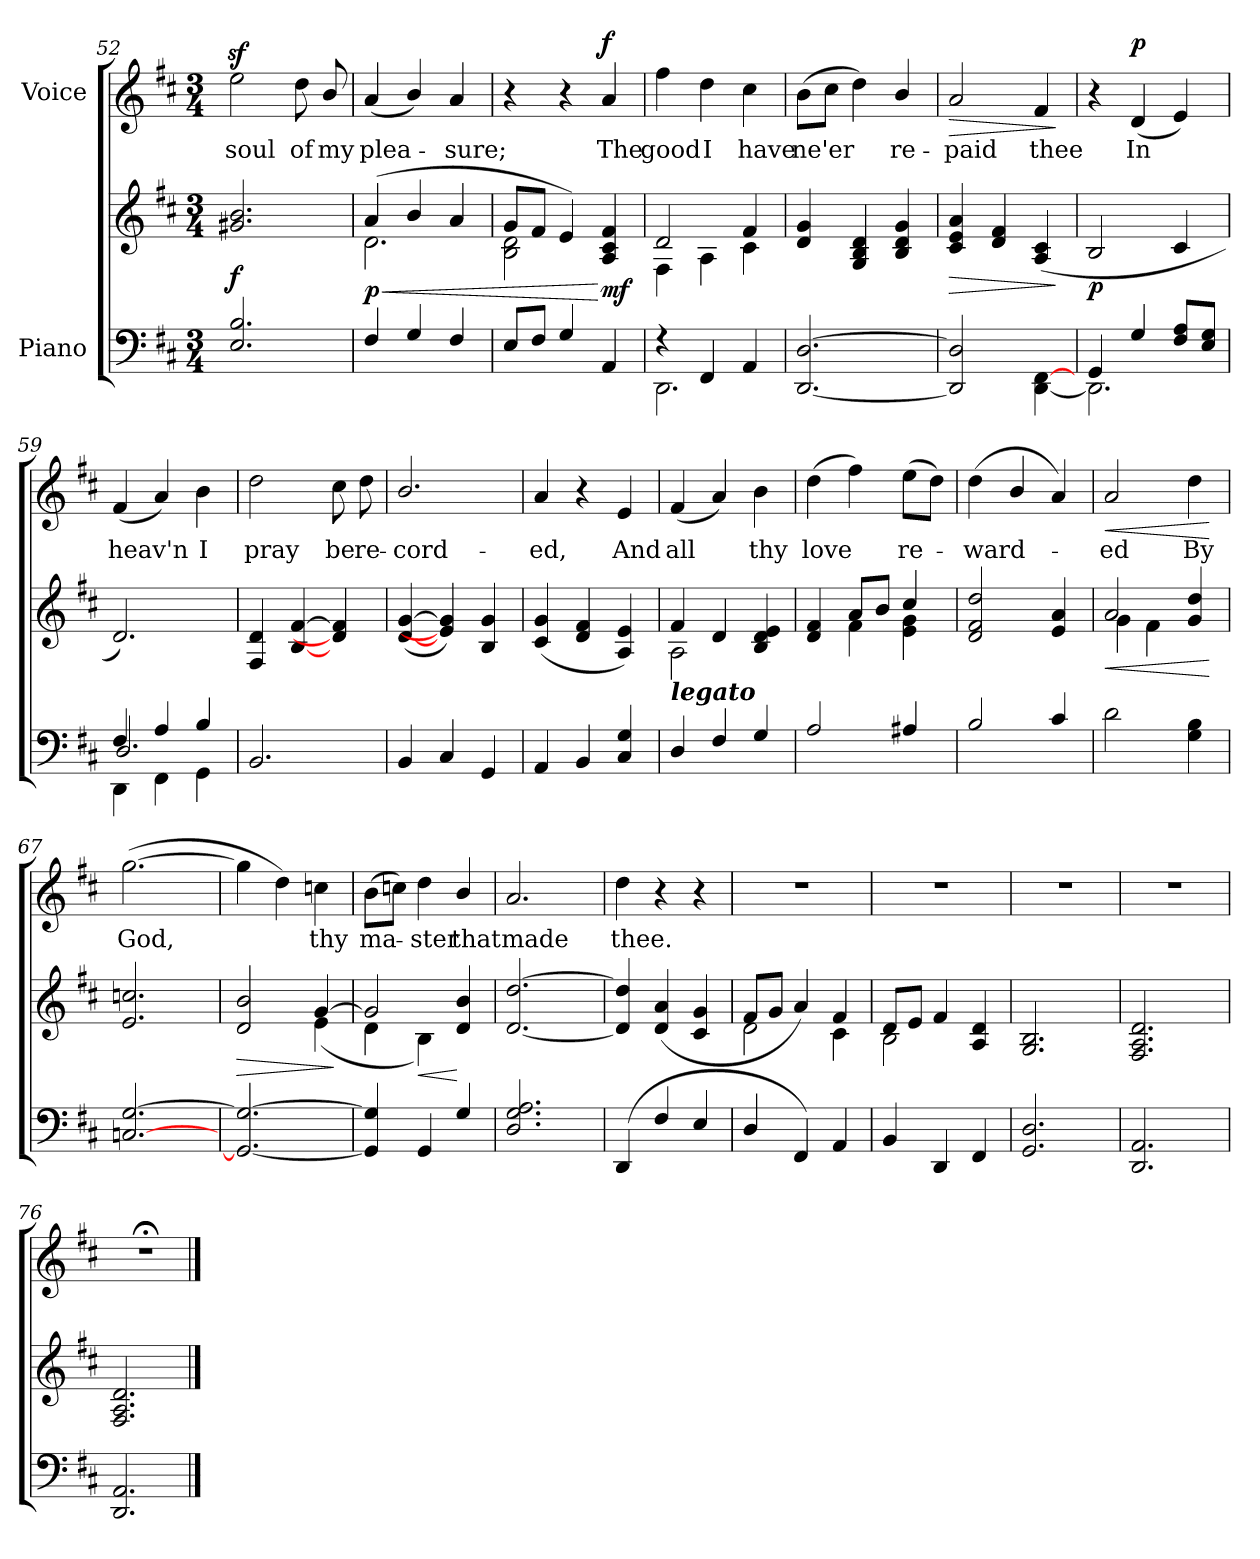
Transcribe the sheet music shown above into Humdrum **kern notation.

**kern	**kern	**dynam	**kern	**text	**dynam
*part2	*part2	*part2	*part1	*part1	*part1
*staff3	*staff2	*staff2/3	*staff1	*staff1	*staff1
*I"Piano	*	*	*I"Voice	*	*
*clefF4	*clefG2	*	*clefG2	*	*
*k[f#c#]	*k[f#c#]	*	*k[f#c#]	*	*
*D:	*D:	*	*D:	*	*
*M3/4	*M3/4	*	*M3/4	*	*
=52	=52	=52	=52	=52	=52
*^	*	*	*	*	*
!	!LO:N:vis=1	!	!LO:DY:a=2	!	!LO:LY:b	!
*	*	*^	*	*	*	*
2.E 2.B	2.ryy	2.g#X/ 2.b/	2ryy	f	2eez>	soul	.
!	!	!	!	!	!	!LO:LY:b	!
.	.	.	4ryy	.	8dd	of	.
!	!	!	!	!	!	!LO:LY:b	!
.	.	.	.	.	8b/	my	.
=53	=53	=53	=53	=53	=53	=53	=53
!	!LO:N:vis=1	!	!	!LO:HP:b	!	!LO:LY:b	!
!	!	!	!	!LO:DY:n=1:b	!	!	!
4F#	2.ryy	(>4a/	2.d\	< p	(<4a	plea-	.
4G	.	4b/	.	.	4b/)	.	.
!	!	!	!	!	!	!LO:LY:b	!
4F#	.	4a/	.	.	4a	sure;	.
=54	=54	=54	=54	=54	=54	=54	=54
!	!LO:N:vis=1	!	!	!	!	!	!
8EL	2.ryy	8g/L	2B\ 2d\	.	4r	.	.
8F#J	.	8f#/J	.	.	.	.	.
4G	.	4e/)	.	.	4r	.	.
!	!	!	!	!LO:DY:n=1:b	!	!LO:LY:b	!LO:DY:a
4AA	.	4A/ 4c#/ 4f#/	4ryy	[ mf	4a	The	f
=55	=55	=55	=55	=55	=55	=55	=55
!	!	!	!	!	!	!LO:LY:b	!
4r	2.DD\	2d/	4F#\	.	4ff#	good	.
!	!	!	!	!	!	!LO:LY:b	!
4FF#	.	.	4A\	.	4dd	I	.
!	!	!	!	!	!	!LO:LY:b	!
4AA	.	4f#/	4c#\	.	4cc#	have	.
=56	=56	=56	=56	=56	=56	=56	=56
!	!	!	!	!	!	!LO:LY:b	!
[2.DD [2.D	2ryy	4d/ 4g/	2ryy	.	(>8bL	ne'er	.
.	.	.	.	.	8cc#J	.	.
.	.	4G/ 4B/ 4d/	.	.	4dd)	.	.
!	!	!	!	!	!	!LO:LY:b	!
.	4ryy	4B/ 4d/ 4g/	4ryy	.	4b/	re-	.
=57	=57	=57	=57	=57	=57	=57	=57
!	!	!	!	!LO:HP:b	!	!LO:LY:b	!LO:HP:b
2DD] 2D]	2ryy	4c#/ 4e/ 4a/	2ryy	>	2a	-paid	>
.	.	4d/ 4f#/	.	.	.	.	.
!	!	!	!	!	!	!LO:LY:b	!
4ryy	[4DD\ [4FF#\	(>4A/ 4c#/	4ryy	.	4f#	thee	.
*v	*v	*	*	*	*	*	*
*	*v	*v	*	*	*	*
.	.	]	.	.	]
!!LO:LB:g=z
=58	=58	=58	=58	=58	=58
*^	*^	*	*	*	*
*	*^	*	*	*	*	*	*
!	!	!	!	!	!LO:DY:b	!	!	!
4GG	2.DD\]	2ryy	2B/	2ryy	p	4r	.	.
!	!	!	!	!	!	!	!LO:LY:b	!LO:DY:a
4G	.	.	.	.	.	(<4d	In	p
8F# 8AL	.	4ryy	4c#/	4ryy	.	4e)	.	.
8E 8GJ	.	.	.	.	.	.	.	.
=59	=59	=59	=59	=59	=59	=59	=59	=59
!	!	!	!	!	!	!	!LO:LY:b	!
4F#	4DD\	2.D/	2.d/)	2ryy	.	(<4f#	heav'n	.
4A	4FF#\	.	.	.	.	4a)	.	.
!	!	!	!	!	!	!	!LO:LY:b	!
4B	4GG\	.	.	4ryy	.	4b	I	.
=60	=60	=60	=60	=60	=60	=60	=60	=60
!	!	!	!	!	!	!	!LO:LY:b	!
2.BB	2ryy	2ryy	4F#/ 4d/	2ryy	.	2dd	pray	.
.	.	.	[4B/ [4f#/	.	.	.	.	.
!	!	!	!	!	!	!	!LO:LY:b	!
.	4ryy	4ryy	4d/] 4f#/]	4ryy	.	8cc#	be	.
!	!	!	!	!	!	!	!LO:LY:b	!
.	.	.	.	.	.	8dd	re-	.
=61	=61	=61	=61	=61	=61	=61	=61	=61
!	!LO:N:vis=1	!LO:N:vis=1	!	!	!	!	!LO:LY:b	!
4BB	2.ryy	2.ryy	(>[4d/ [4g/	2ryy	.	2.b/	-cord-	.
4C#	.	.	4e/] 4g/])	.	.	.	.	.
4GG	.	.	4B/ 4g/	4ryy	.	.	.	.
=62	=62	=62	=62	=62	=62	=62	=62	=62
!	!LO:N:vis=1	!LO:N:vis=1	!	!	!	!	!LO:LY:b	!
4AA	2.ryy	2.ryy	(>4c#/ 4g/	2ryy	.	4a	-ed,	.
4BB	.	.	4d/ 4f#/	.	.	4r	.	.
!	!	!	!	!	!	!	!LO:LY:b	!
4C# 4G	.	.	4A/ 4e/)	4ryy	.	4e	And	.
=63	=63	=63	=63	=63	=63	=63	=63	=63
!	!	!	!LO:TX:b:Bi:t=legato	!	!	!	!	!
!	!LO:N:vis=1	!LO:N:vis=1	!	!	!	!	!LO:LY:b	!
4D	2.ryy	2.ryy	4f#/	2A\	.	(<4f#	all	.
4F#	.	.	4d/	.	.	4a)	.	.
!	!	!	!	!	!	!	!LO:LY:b	!
4G	.	.	4B/ 4d/ 4e/	4ryy	.	4b	thy	.
=64	=64	=64	=64	=64	=64	=64	=64	=64
!	!LO:N:vis=1	!LO:N:vis=1	!	!	!	!	!LO:LY:b	!
2A	2.ryy	2.ryy	4d/ 4f#/	4ryy	.	(>4dd	love	.
.	.	.	8a/L	4f#\	.	4ff#)	.	.
.	.	.	8b/J	.	.	.	.	.
!	!	!	!	!	!	!	!LO:LY:b	!
4A#X	.	.	4cc#/	4e\ 4g\	.	(>8eeL	re-	.
.	.	.	.	.	.	8ddJ)	.	.
=65	=65	=65	=65	=65	=65	=65	=65	=65
!	!LO:N:vis=1	!LO:N:vis=1	!	!	!	!	!LO:LY:b	!
2B	2.ryy	2.ryy	2d/ 2f#/ 2dd/	2ryy	.	(<4dd	ward-	.
.	.	.	.	.	.	4b/	.	.
4c#	.	.	4e/ 4a/	4ryy	.	4a)	.	.
=66	=66	=66	=66	=66	=66	=66	=66	=66
!	!LO:N:vis=1	!LO:N:vis=1	!	!	!LO:HP:b	!	!LO:LY:b	!LO:HP:b
2d	2.ryy	2.ryy	2a/	4g\	<	2a	ed	<
.	.	.	.	4f#\	.	.	.	.
!	!	!	!	!	!	!	!LO:LY:b	!
4G 4B	.	.	4g/ 4dd/	4ryy	.	4dd	By	.
*v	*v	*v	*	*	*	*	*	*
*	*v	*v	*	*	*	*
.	.	[	.	.	[
!!LO:LB:g=z
=67	=67	=67	=67	=67	=67
*^	*	*	*	*	*
*	*^	*	*	*	*	*
!	!LO:N:vis=1	!LO:N:vis=1	!	!	!	!LO:LY:b	!
*	*	*	*^	*	*	*	*
[2.Cn [2.G	2.ryy	2.ryy	2.e/ 2.ccn/	2ryy	.	(>[2.gg	God,	.
.	.	.	.	4ryy	.	.	.	.
=68	=68	=68	=68	=68	=68	=68	=68	=68
!	!LO:N:vis=1	!LO:N:vis=1	!	!	!LO:HP:b	!	!	!
2.GG_ 2.G_	2.ryy	2.ryy	2d/ 2b/	2ryy	>	4gg]	.	.
.	.	.	.	.	.	4dd)	.	.
!	!	!	!	!	!	!	!LO:LY:b	!
.	.	.	[4g/	(<4e\	.	4ccn	thy	.
*v	*v	*v	*	*	*	*	*	*
*	*v	*v	*	*	*	*
.	.	]	.	.	.
=69	=69	=69	=69	=69	=69
*^	*	*	*	*	*
*	*^	*	*	*	*	*
!	!LO:N:vis=1	!LO:N:vis=1	!	!	!	!LO:LY:b	!
*	*	*	*^	*	*	*	*
4GG] 4G]	2.ryy	2.ryy	2g/]	4d\	.	(>8bL	ma-	.
.	.	.	.	.	.	8ccnJ)	.	.
!	!	!	!	!	!LO:HP:b	!	!LO:LY:b	!
4GG	.	.	.	4B\)	<	4dd	ster	.
!	!	!	!	!	!	!	!LO:LY:b	!
4G	.	.	4d/ 4b/	4ryy	[	4b/	that	.
=70	=70	=70	=70	=70	=70	=70	=70	=70
!	!LO:N:vis=1	!LO:N:vis=1	!	!	!	!	!LO:LY:b	!
2.D 2.G 2.A	2.ryy	2.ryy	[2.d/ [2.dd/	2ryy	.	2.a	made	.
.	.	.	.	4ryy	.	.	.	.
=71	=71	=71	=71	=71	=71	=71	=71	=71
!	!LO:N:vis=1	!LO:N:vis=1	!	!	!	!	!LO:LY:b	!
(>4DD	2.ryy	2.ryy	4d/] 4dd/]	2ryy	.	4dd	thee.	.
4F#	.	.	(>4d/ 4a/	.	.	4r	.	.
4E	.	.	4c#/ 4g/	4ryy	.	4r	.	.
=72	=72	=72	=72	=72	=72	=72	=72	=72
!	!LO:N:vis=1	!LO:N:vis=1	!	!	!	!LO:N:vis=1	!	!
4D/	2.ryy	2.ryy	8f#/L	2d\	.	2.r	.	.
.	.	.	8g/J	.	.	.	.	.
4FF#)	.	.	4a/)	.	.	.	.	.
(<4AA	.	.	4f#/	4c#\	.	.	.	.
=73	=73	=73	=73	=73	=73	=73	=73	=73
!	!LO:N:vis=1	!LO:N:vis=1	!	!	!	!LO:N:vis=1	!	!
4BB	2.ryy	2.ryy	8d/L	2B\	.	2.r	.	.
.	.	.	8e/J	.	.	.	.	.
4DD	.	.	4f#/)	.	.	.	.	.
4FF#	.	.	4A/ 4d/	4ryy	.	.	.	.
=74	=74	=74	=74	=74	=74	=74	=74	=74
!	!LO:N:vis=1	!LO:N:vis=1	!	!	!	!LO:N:vis=1	!	!
2.GG 2.D	2.ryy	2.ryy	2.G/ 2.B/	2ryy	.	2.r	.	.
.	.	.	.	4ryy	.	.	.	.
=75	=75	=75	=75	=75	=75	=75	=75	=75
!	!LO:N:vis=1	!LO:N:vis=1	!	!	!	!LO:N:vis=1	!	!
2.DD 2.AA	2.ryy	2.ryy	2.F#/ 2.A/ 2.d/	2ryy	.	2.r	.	.
.	.	.	.	4ryy	.	.	.	.
=76	=76	=76	=76	=76	=76	=76	=76	=76
!	!LO:N:vis=1	!LO:N:vis=1	!	!	!	!LO:N:vis=1	!	!
2.DD 2.AA	2.ryy	2.ryy	2.F#/ 2.A/ 2.d/	2.ryy	.	2.r;<	.	.
*v	*v	*v	*	*	*	*	*	*
*	*v	*v	*	*	*	*
==	==	==	==	==	==
*-	*-	*-	*-	*-	*-
